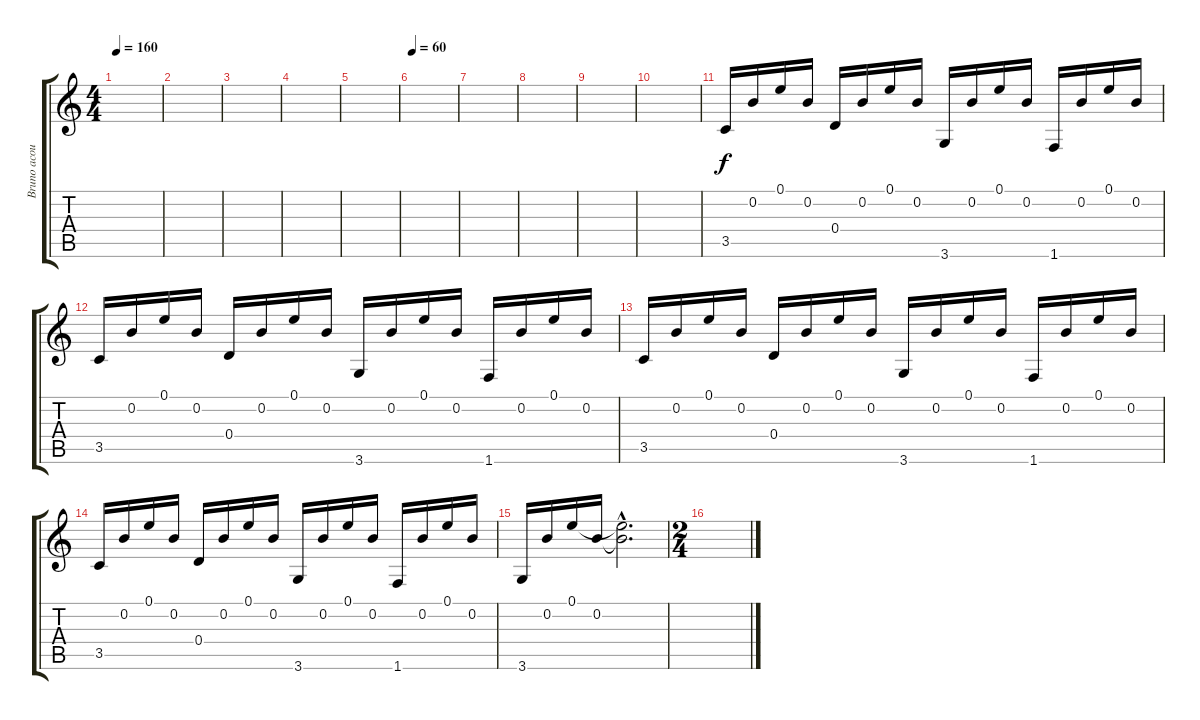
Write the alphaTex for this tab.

\track ("Bruno acoustique" "Bruno acou") {instrument acousticguitarsteel}
\staff {score tabs}
\tuning (E4 B3 G3 D3 A2 E2) {hide}
\ts (4 4)
\tempo 160
\clef g2
\ks c
|
|
|
|
|
\tempo 60
|
|
|
|
|
3.5.16 0.2.16 0.1.16 0.2.16 0.4.16 0.2.16 0.1.16 0.2.16 3.6.16 0.2.16 0.1.16 0.2.16 1.6.16 0.2.16 0.1.16 0.2.16 |
3.5.16 0.2.16 0.1.16 0.2.16 0.4.16 0.2.16 0.1.16 0.2.16 3.6.16 0.2.16 0.1.16 0.2.16 1.6.16 0.2.16 0.1.16 0.2.16 |
3.5.16 0.2.16 0.1.16 0.2.16 0.4.16 0.2.16 0.1.16 0.2.16 3.6.16 0.2.16 0.1.16 0.2.16 1.6.16 0.2.16 0.1.16 0.2.16 |
3.5.16 0.2.16 0.1.16 0.2.16 0.4.16 0.2.16 0.1.16 0.2.16 3.6.16 0.2.16 0.1.16 0.2.16 1.6.16 0.2.16 0.1.16 0.2.16 |
3.6.16 0.2.16 0.1.16 0.2.16 (0.1{hac t} 0.2{hac t}).2{d} |
\ts (2 4)
